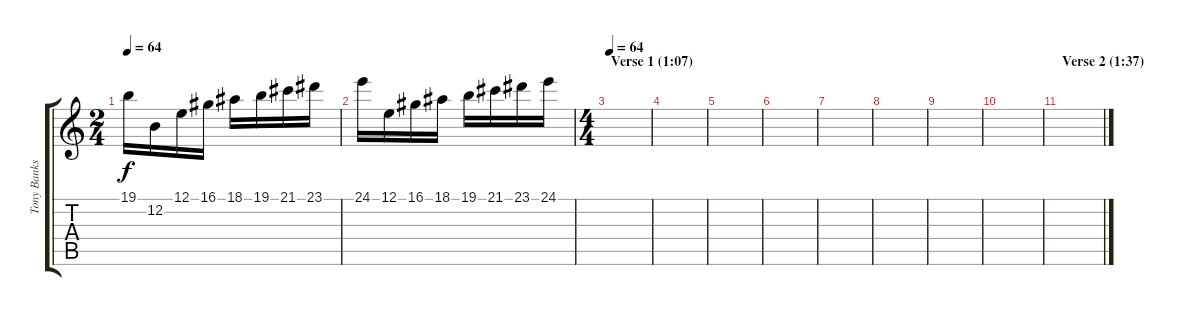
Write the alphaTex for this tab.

\track ("Tony Banks (piano right hand)" "Tony Banks") {instrument acousticgrandpiano}
\staff {score tabs}
\tuning (E4 B3 G3 D3 A2 E2) {hide}
\ts (2 4)
\tempo 64
\clef g2
\ks c
19.1.16{dy f} 12.2.16 12.1.16 16.1.16 18.1.16 19.1.16 21.1.16 23.1.16 |
24.1.16 12.1.16 16.1.16 18.1.16 19.1.16 21.1.16 23.1.16 24.1.16 |
\ts (4 4)
\section ("" "Verse 1 (1:07)")
\tempo 64
|
|
|
|
|
|
|
|
\section ("" "Verse 2 (1:37)")
